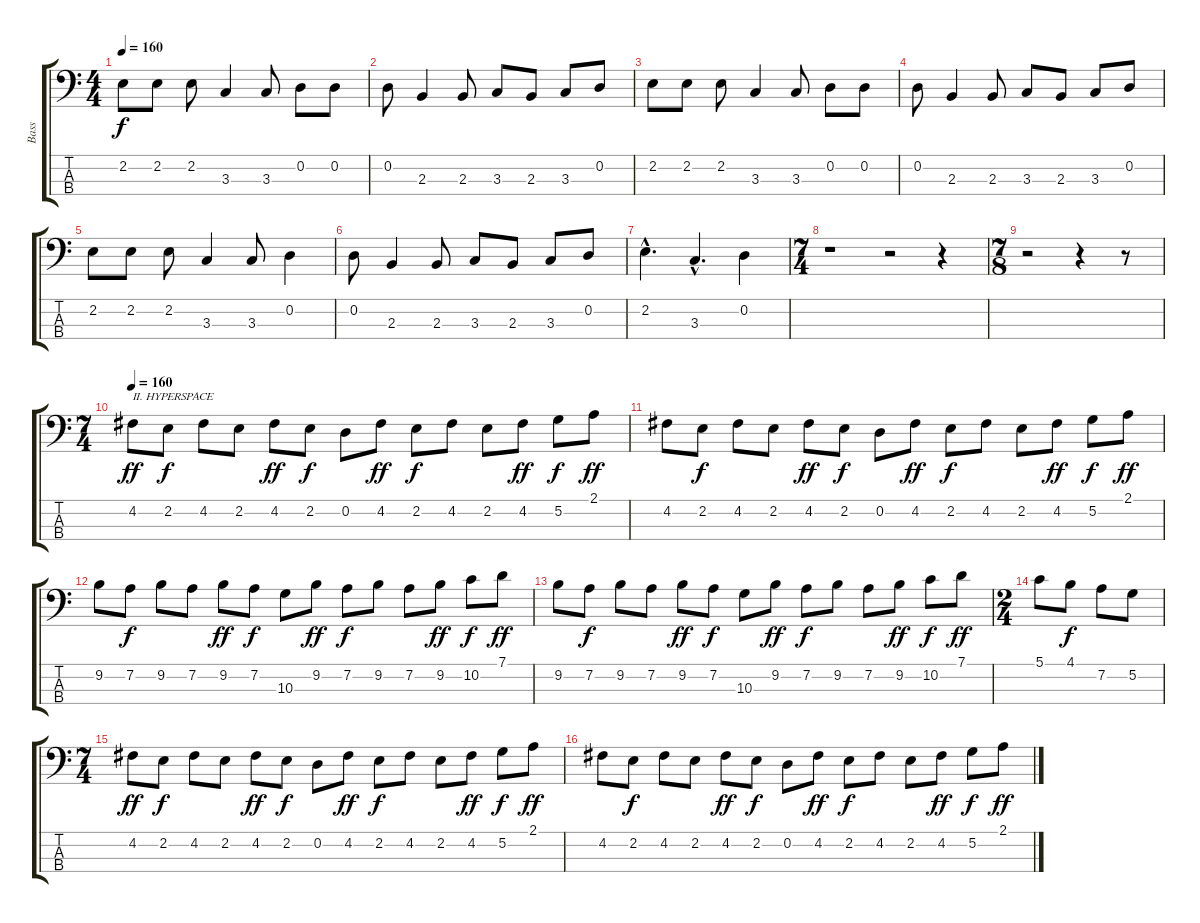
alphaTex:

\track ("Bass" "Bass") {instrument electricbasspick}
\staff {score tabs}
\tuning (G2 D2 A1 E1) {hide}
\ts (4 4)
\tempo 160
\clef f4
\ks c
2.2.8{dy f} 2.2.8 2.2.8 3.3.4 3.3.8 0.2.8 0.2.8 |
0.2.8 2.3.4 2.3.8 3.3.8 2.3.8 3.3.8 0.2.8 |
2.2.8 2.2.8 2.2.8 3.3.4 3.3.8 0.2.8 0.2.8 |
0.2.8 2.3.4 2.3.8 3.3.8 2.3.8 3.3.8 0.2.8 |
2.2.8 2.2.8 2.2.8 3.3.4 3.3.8 0.2.4 |
0.2.8 2.3.4 2.3.8 3.3.8 2.3.8 3.3.8 0.2.8 |
2.2{hac}.4{d} 3.3{hac}.4{d} 0.2.4 |
\ts (7 4)
r.1 r.2 r.4 |
\ts (7 8)
r.2 r.4 r.8 |
\ts (7 4)
\tempo 160
4.2.8{txt "II. HYPERSPACE" dy ff volume 14 instrument electricbassfinger} 2.2.8{dy f} 4.2.8 2.2.8 4.2.8{dy ff} 2.2.8{dy f} 0.2.8 4.2.8{dy ff} 2.2.8{dy f} 4.2.8 2.2.8 4.2.8{dy ff} 5.2.8{dy f} 2.1.8{dy ff} |
4.2.8 2.2.8{dy f} 4.2.8 2.2.8 4.2.8{dy ff} 2.2.8{dy f} 0.2.8 4.2.8{dy ff} 2.2.8{dy f} 4.2.8 2.2.8 4.2.8{dy ff} 5.2.8{dy f} 2.1.8{dy ff} |
9.2.8 7.2.8{dy f} 9.2.8 7.2.8 9.2.8{dy ff} 7.2.8{dy f} 10.3.8 9.2.8{dy ff} 7.2.8{dy f} 9.2.8 7.2.8 9.2.8{dy ff} 10.2.8{dy f} 7.1.8{dy ff} |
9.2.8 7.2.8{dy f} 9.2.8 7.2.8 9.2.8{dy ff} 7.2.8{dy f} 10.3.8 9.2.8{dy ff} 7.2.8{dy f} 9.2.8 7.2.8 9.2.8{dy ff} 10.2.8{dy f} 7.1.8{dy ff} |
\ts (2 4)
5.1.8 4.1.8{dy f} 7.2.8 5.2.8 |
\ts (7 4)
4.2.8{dy ff} 2.2.8{dy f} 4.2.8 2.2.8 4.2.8{dy ff} 2.2.8{dy f} 0.2.8 4.2.8{dy ff} 2.2.8{dy f} 4.2.8 2.2.8 4.2.8{dy ff} 5.2.8{dy f} 2.1.8{dy ff} |
4.2.8 2.2.8{dy f} 4.2.8 2.2.8 4.2.8{dy ff} 2.2.8{dy f} 0.2.8 4.2.8{dy ff} 2.2.8{dy f} 4.2.8 2.2.8 4.2.8{dy ff} 5.2.8{dy f} 2.1.8{dy ff}
